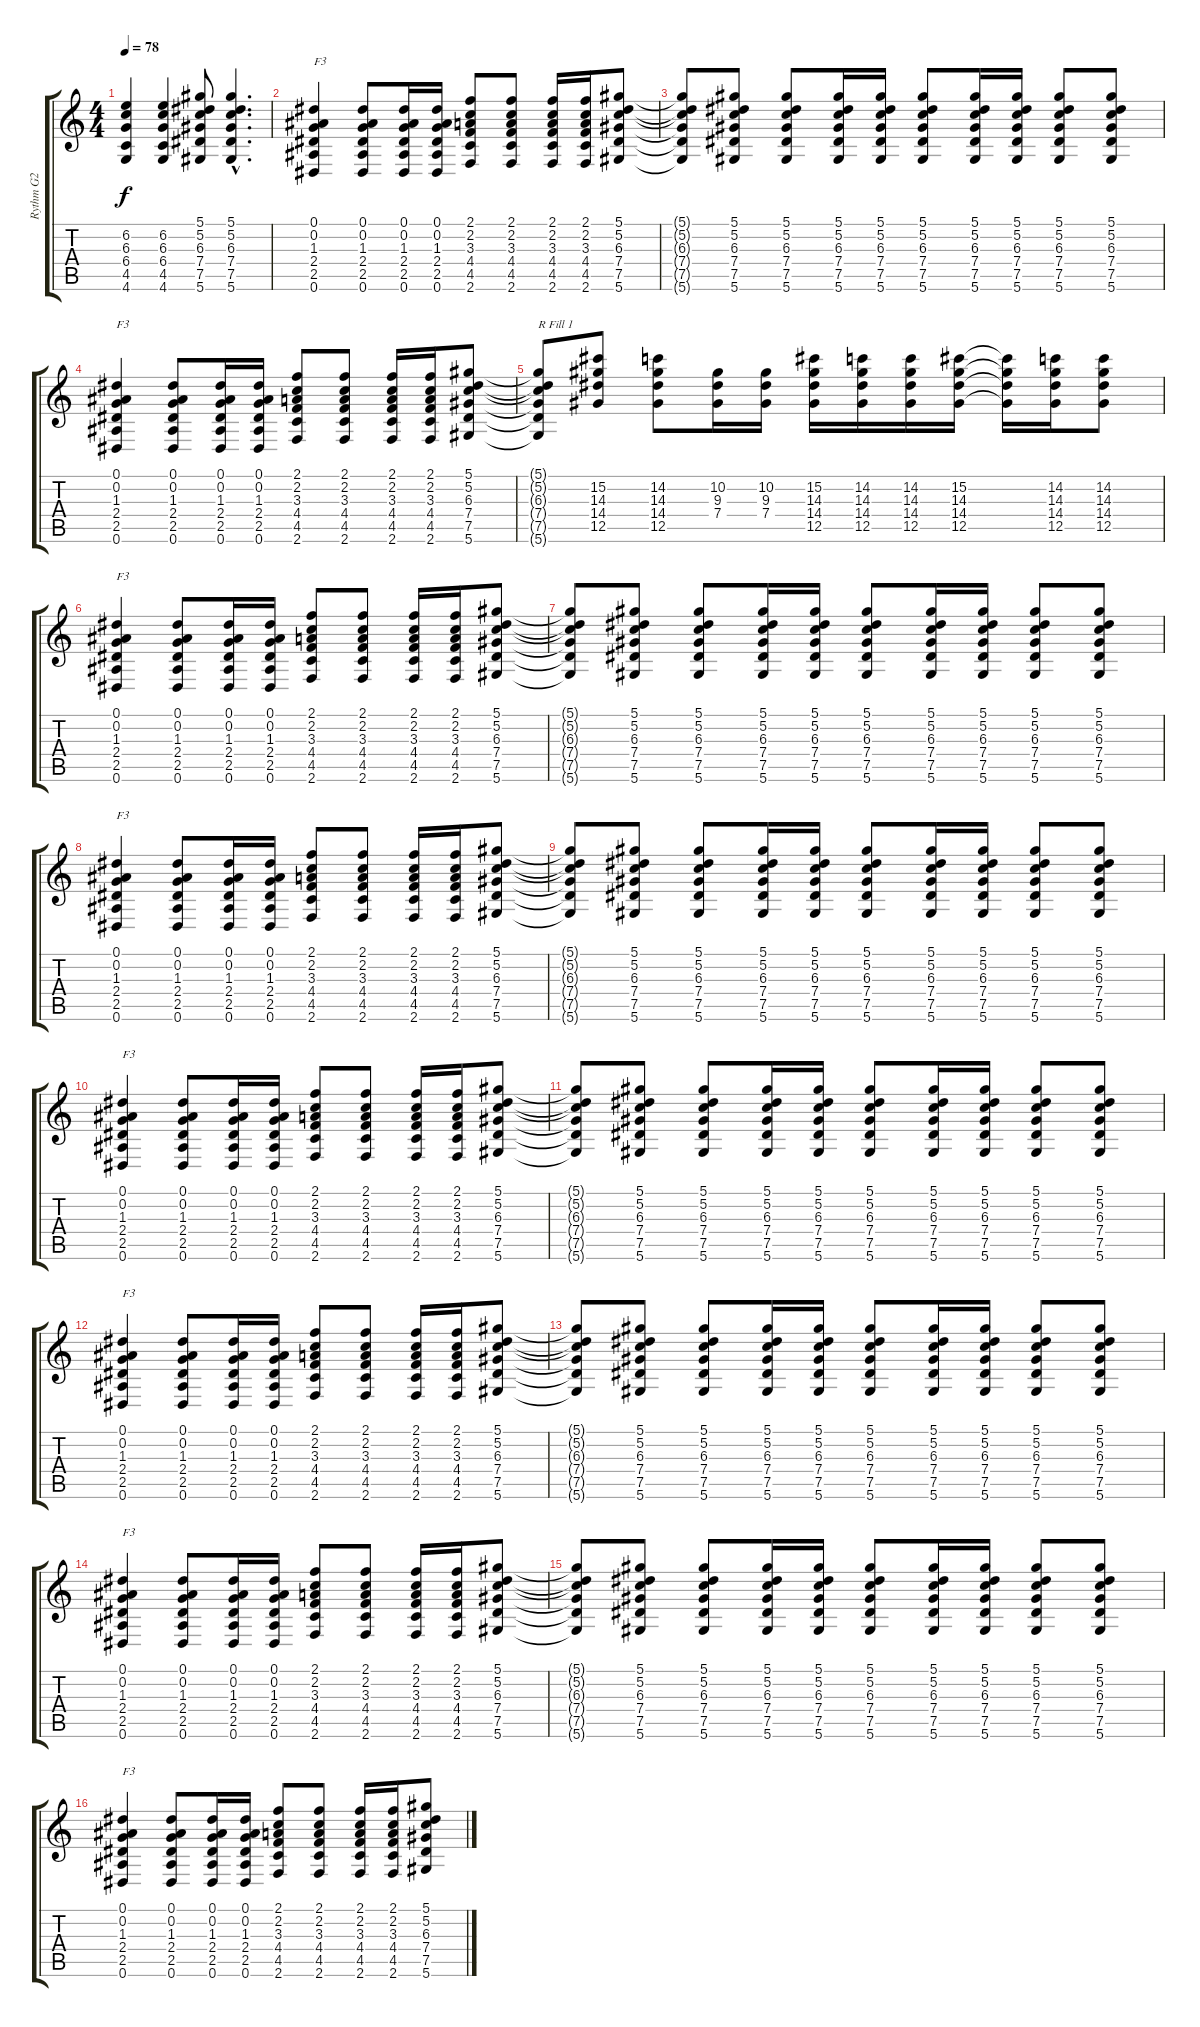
\track ("Rythm G2" "Rythm G2") {instrument distortionguitar}
\staff {score tabs}
\tuning (Eb4 Bb3 Gb3 Db3 Ab2 Eb2) {hide}
\ts (4 4)
\tempo 78
\clef g2
\ks c
(6.2 6.3 6.4 4.5 4.6).4{dy f} (6.2 6.3 6.4 4.5 4.6).4 (5.1 5.2 6.3 7.4 7.5 5.6).8 (5.1{hac} 5.2{hac} 6.3{hac} 7.4{hac} 7.5{hac} 5.6{hac}).4{d} |
(0.1 0.2 1.3 2.4 2.5 0.6).4{txt "F3"} (0.1 0.2 1.3 2.4 2.5 0.6).8 (0.1 0.2 1.3 2.4 2.5 0.6).16 (0.1 0.2 1.3 2.4 2.5 0.6).16 (2.1 2.2 3.3 4.4 4.5 2.6).8 (2.1 2.2 3.3 4.4 4.5 2.6).8 (2.1 2.2 3.3 4.4 4.5 2.6).16 (2.1 2.2 3.3 4.4 4.5 2.6).16 (5.1 5.2 6.3 7.4 7.5 5.6).8 |
(5.1{t} 5.2{t} 6.3{t} 7.4{t} 7.5{t} 5.6{t}).8 (5.1 5.2 6.3 7.4 7.5 5.6).8 (5.1 5.2 6.3 7.4 7.5 5.6).8 (5.1 5.2 6.3 7.4 7.5 5.6).16 (5.1 5.2 6.3 7.4 7.5 5.6).16 (5.1 5.2 6.3 7.4 7.5 5.6).8 (5.1 5.2 6.3 7.4 7.5 5.6).16 (5.1 5.2 6.3 7.4 7.5 5.6).16 (5.1 5.2 6.3 7.4 7.5 5.6).8 (5.1 5.2 6.3 7.4 7.5 5.6).8 |
(0.1 0.2 1.3 2.4 2.5 0.6).4{txt "F3"} (0.1 0.2 1.3 2.4 2.5 0.6).8 (0.1 0.2 1.3 2.4 2.5 0.6).16 (0.1 0.2 1.3 2.4 2.5 0.6).16 (2.1 2.2 3.3 4.4 4.5 2.6).8 (2.1 2.2 3.3 4.4 4.5 2.6).8 (2.1 2.2 3.3 4.4 4.5 2.6).16 (2.1 2.2 3.3 4.4 4.5 2.6).16 (5.1 5.2 6.3 7.4 7.5 5.6).8 |
(5.1{t} 5.2{t} 6.3{t} 7.4{t} 7.5{t} 5.6{t}).8{txt "R Fill 1"} (15.2 14.3 14.4 12.5).8 (14.2 14.3 14.4 12.5).8 (10.2 9.3 7.4).16 (10.2 9.3 7.4).16 (15.2 14.3 14.4 12.5).16 (14.2 14.3 14.4 12.5).16 (14.2 14.3 14.4 12.5).16 (15.2 14.3 14.4 12.5).16 (15.2{t} 14.3{t} 14.4{t} 12.5{t}).16 (14.2 14.3 14.4 12.5).16 (14.2 14.3 14.4 12.5).8 |
(0.1 0.2 1.3 2.4 2.5 0.6).4{txt "F3"} (0.1 0.2 1.3 2.4 2.5 0.6).8 (0.1 0.2 1.3 2.4 2.5 0.6).16 (0.1 0.2 1.3 2.4 2.5 0.6).16 (2.1 2.2 3.3 4.4 4.5 2.6).8 (2.1 2.2 3.3 4.4 4.5 2.6).8 (2.1 2.2 3.3 4.4 4.5 2.6).16 (2.1 2.2 3.3 4.4 4.5 2.6).16 (5.1 5.2 6.3 7.4 7.5 5.6).8 |
(5.1{t} 5.2{t} 6.3{t} 7.4{t} 7.5{t} 5.6{t}).8 (5.1 5.2 6.3 7.4 7.5 5.6).8 (5.1 5.2 6.3 7.4 7.5 5.6).8 (5.1 5.2 6.3 7.4 7.5 5.6).16 (5.1 5.2 6.3 7.4 7.5 5.6).16 (5.1 5.2 6.3 7.4 7.5 5.6).8 (5.1 5.2 6.3 7.4 7.5 5.6).16 (5.1 5.2 6.3 7.4 7.5 5.6).16 (5.1 5.2 6.3 7.4 7.5 5.6).8 (5.1 5.2 6.3 7.4 7.5 5.6).8 |
(0.1 0.2 1.3 2.4 2.5 0.6).4{txt "F3"} (0.1 0.2 1.3 2.4 2.5 0.6).8 (0.1 0.2 1.3 2.4 2.5 0.6).16 (0.1 0.2 1.3 2.4 2.5 0.6).16 (2.1 2.2 3.3 4.4 4.5 2.6).8 (2.1 2.2 3.3 4.4 4.5 2.6).8 (2.1 2.2 3.3 4.4 4.5 2.6).16 (2.1 2.2 3.3 4.4 4.5 2.6).16 (5.1 5.2 6.3 7.4 7.5 5.6).8 |
(5.1{t} 5.2{t} 6.3{t} 7.4{t} 7.5{t} 5.6{t}).8 (5.1 5.2 6.3 7.4 7.5 5.6).8 (5.1 5.2 6.3 7.4 7.5 5.6).8 (5.1 5.2 6.3 7.4 7.5 5.6).16 (5.1 5.2 6.3 7.4 7.5 5.6).16 (5.1 5.2 6.3 7.4 7.5 5.6).8 (5.1 5.2 6.3 7.4 7.5 5.6).16 (5.1 5.2 6.3 7.4 7.5 5.6).16 (5.1 5.2 6.3 7.4 7.5 5.6).8 (5.1 5.2 6.3 7.4 7.5 5.6).8 |
(0.1 0.2 1.3 2.4 2.5 0.6).4{txt "F3"} (0.1 0.2 1.3 2.4 2.5 0.6).8 (0.1 0.2 1.3 2.4 2.5 0.6).16 (0.1 0.2 1.3 2.4 2.5 0.6).16 (2.1 2.2 3.3 4.4 4.5 2.6).8 (2.1 2.2 3.3 4.4 4.5 2.6).8 (2.1 2.2 3.3 4.4 4.5 2.6).16 (2.1 2.2 3.3 4.4 4.5 2.6).16 (5.1 5.2 6.3 7.4 7.5 5.6).8 |
(5.1{t} 5.2{t} 6.3{t} 7.4{t} 7.5{t} 5.6{t}).8 (5.1 5.2 6.3 7.4 7.5 5.6).8 (5.1 5.2 6.3 7.4 7.5 5.6).8 (5.1 5.2 6.3 7.4 7.5 5.6).16 (5.1 5.2 6.3 7.4 7.5 5.6).16 (5.1 5.2 6.3 7.4 7.5 5.6).8 (5.1 5.2 6.3 7.4 7.5 5.6).16 (5.1 5.2 6.3 7.4 7.5 5.6).16 (5.1 5.2 6.3 7.4 7.5 5.6).8 (5.1 5.2 6.3 7.4 7.5 5.6).8 |
(0.1 0.2 1.3 2.4 2.5 0.6).4{txt "F3"} (0.1 0.2 1.3 2.4 2.5 0.6).8 (0.1 0.2 1.3 2.4 2.5 0.6).16 (0.1 0.2 1.3 2.4 2.5 0.6).16 (2.1 2.2 3.3 4.4 4.5 2.6).8 (2.1 2.2 3.3 4.4 4.5 2.6).8 (2.1 2.2 3.3 4.4 4.5 2.6).16 (2.1 2.2 3.3 4.4 4.5 2.6).16 (5.1 5.2 6.3 7.4 7.5 5.6).8 |
(5.1{t} 5.2{t} 6.3{t} 7.4{t} 7.5{t} 5.6{t}).8 (5.1 5.2 6.3 7.4 7.5 5.6).8 (5.1 5.2 6.3 7.4 7.5 5.6).8 (5.1 5.2 6.3 7.4 7.5 5.6).16 (5.1 5.2 6.3 7.4 7.5 5.6).16 (5.1 5.2 6.3 7.4 7.5 5.6).8 (5.1 5.2 6.3 7.4 7.5 5.6).16 (5.1 5.2 6.3 7.4 7.5 5.6).16 (5.1 5.2 6.3 7.4 7.5 5.6).8 (5.1 5.2 6.3 7.4 7.5 5.6).8 |
(0.1 0.2 1.3 2.4 2.5 0.6).4{txt "F3"} (0.1 0.2 1.3 2.4 2.5 0.6).8 (0.1 0.2 1.3 2.4 2.5 0.6).16 (0.1 0.2 1.3 2.4 2.5 0.6).16 (2.1 2.2 3.3 4.4 4.5 2.6).8 (2.1 2.2 3.3 4.4 4.5 2.6).8 (2.1 2.2 3.3 4.4 4.5 2.6).16 (2.1 2.2 3.3 4.4 4.5 2.6).16 (5.1 5.2 6.3 7.4 7.5 5.6).8 |
(5.1{t} 5.2{t} 6.3{t} 7.4{t} 7.5{t} 5.6{t}).8 (5.1 5.2 6.3 7.4 7.5 5.6).8 (5.1 5.2 6.3 7.4 7.5 5.6).8 (5.1 5.2 6.3 7.4 7.5 5.6).16 (5.1 5.2 6.3 7.4 7.5 5.6).16 (5.1 5.2 6.3 7.4 7.5 5.6).8 (5.1 5.2 6.3 7.4 7.5 5.6).16 (5.1 5.2 6.3 7.4 7.5 5.6).16 (5.1 5.2 6.3 7.4 7.5 5.6).8 (5.1 5.2 6.3 7.4 7.5 5.6).8 |
(0.1 0.2 1.3 2.4 2.5 0.6).4{txt "F3"} (0.1 0.2 1.3 2.4 2.5 0.6).8 (0.1 0.2 1.3 2.4 2.5 0.6).16 (0.1 0.2 1.3 2.4 2.5 0.6).16 (2.1 2.2 3.3 4.4 4.5 2.6).8 (2.1 2.2 3.3 4.4 4.5 2.6).8 (2.1 2.2 3.3 4.4 4.5 2.6).16 (2.1 2.2 3.3 4.4 4.5 2.6).16 (5.1 5.2 6.3 7.4 7.5 5.6).8
